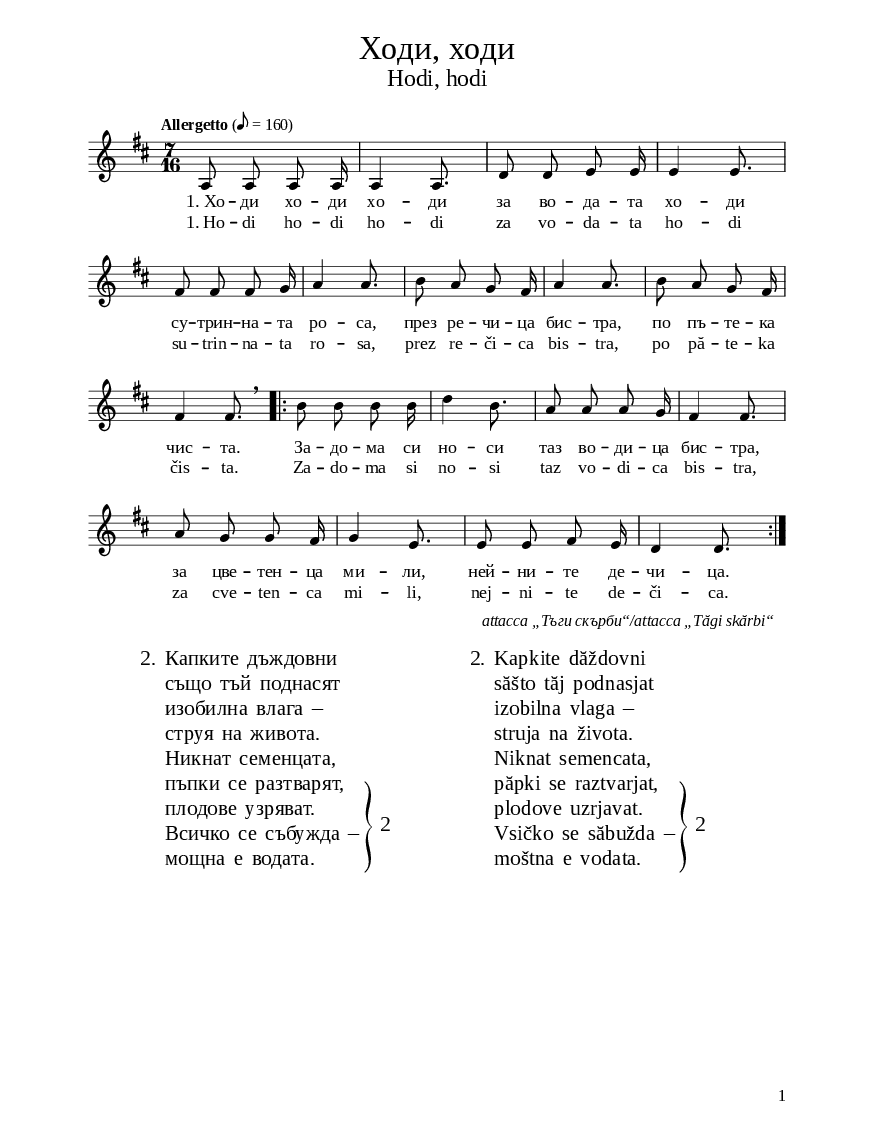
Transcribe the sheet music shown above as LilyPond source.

\version "2.24.1"

% include paper part and global functions
\include "include/globals.ily"

"rightBraces088" = \markup {
  \column {
    % repeat braces




    \translate #'(0 . -15.6 )
    \right-brace #44

  }
  \column {
    % repeat numbers




    \translate #'(0 . -16.0 )
    2
  }
}

\bookpart {
  \label #'ref088
  \tocItem \markup "Ходи, ходи –  Hodi, hodi"
  \include "include/bookpart-paper.ily"
  \score {
    \include "include/score-layout.ily"

    \new Voice \absolute  {
      \clef treble
      \key d \major
      \time 7/16
      \tempoFunc "Allergetto" 8 "160"
      a8 a8 a8 a16 | a4 a8. | d'8 d'8 e'8 e'16 | e'4 e'8. | \break

      fis'8 fis'8 fis'8 g'16 | a'4 a'8. | b'8 a'8 g'8 fis'16 | a'4 a'8. | b'8 a'8 g'8 fis'16 | \break

      fis'4 fis'8. \breathe | \bar ".|:" b'8 b'8 b'8 b'16| d''4 b'8. | a'8 a'8 a'8 g'16 | fis'4 fis'8. | \break

      a'8 g'8 g'8 fis'16 | g'4 e'8. | e'8 e'8 fis'8 e'16 | d'4 d'8. | \bar ":|."


    }
    \addlyrics {
      "1. Хо" -- ди хо -- ди хо -- ди за во -- да -- та хо -- ди

      су -- трин -- на -- та ро -- са, през ре -- чи -- ца бис -- тра, по пъ -- те -- ка

      чис -- та. За -- до -- ма  си но -- си  таз во -- ди -- ца бис -- тра,

      за цве -- тен -- ца ми -- ли, ней -- ни -- те де -- чи -- ца.
    }
    \addlyrics {
      "1. Ho" -- di ho -- di ho -- di za vo -- da -- ta ho -- di

      su -- trin -- na -- ta ro -- sa, prez re -- či -- ca bis -- tra, po pă -- te -- ka

      čis -- ta. Za -- do -- ma  si no -- si  taz vo -- di -- ca bis -- tra,

      za cve -- ten -- ca mi -- li, nej -- ni -- te de -- či -- ca.
    }

    \header {
      title = \titleFunc "Ходи, ходи" "Hodi, hodi"
    }

    \midi{}

  } % score
  
  \markup \italic \dc-one-nobold "attacca „Тъги скърби“/attacca „Tăgi skărbi“"

  \markup \fontsize #bgCoupletFontSize {
    \hspace #5
    \override #`(baseline-skip . ,bgCoupletBaselineSkip)
    \column {


      \line { 2. Капките дъждовни}
      \line { "   "също тъй поднасят}
      \line { "   "изобилна влага – }
      \line { "   "струя на живота. }
      \line { "   "Никнат семенцата, }
      \line { "   "пъпки се разтварят,}
      \line { "   "плодове узряват.}
      \line { "   "Всичко се събужда – }
      \line { "   "мощна е водата. }
    } \"rightBraces088"

    \hspace #7
    \override #`(baseline-skip . ,bgCoupletBaselineSkip)
    \column {
      \line { 2. Kapkite dăždovni}
      \line { "   "săšto tăj podnasjat}
      \line { "   "izobilna vlaga – }
      \line { "   "struja na života. }
      \line { "   "Niknat semencata, }
      \line { "   "păpki se raztvarjat,}
      \line { "   "plodove uzrjavat.}
      \line { "   "Vsičko se săbužda – }
      \line { "   "moštna e vodata. }
    } %column
    \"rightBraces088"
  } % markup

 
 
 
\pageBreak

  % include foreign translation(s) of the song
  \version "2.20.0"

\markup \fill-line { \fontsize #deTitleFontSize "Lauf, lauf" }
\markup \null
\markup \null
\markup \fontsize #deCoupletFontSize {
  \hspace #14
  \override #`(baseline-skip . ,deCoupletBaselineSkip)

  \column {
	 
	   \line { 1. Lauf, lauf, lauf, }

  \line { "   "lauf für Wasser,}

  \line { "   "im Morgentau, }

  \line { "   "durch einen kristallklaren Bach,}

  \line { "   "auf einem reinen Pfad. }

  \line { "   "Bringe dieses klare Wasser nach Hause, }

  \line { "   "zu den schönen Blümchen, }

  \line { "   "seinen kleinen Kindern.}

   \line { "   " }

  \line {  2.	Die Regentropfen bieten ebenfalls }

 \line { "   " reichlich Feuchtigkeit – Strom des Leben. }
 
 \line { "   "Samenkörner sprießen, }
 
 \line { "   "Knospen öffnen sich, }
 
 \line { "   "Früchte reifen. }
 
 \line { "   "Alles erwacht; mächtig ist das Wasser!  }
    }
}


} % bookpart
